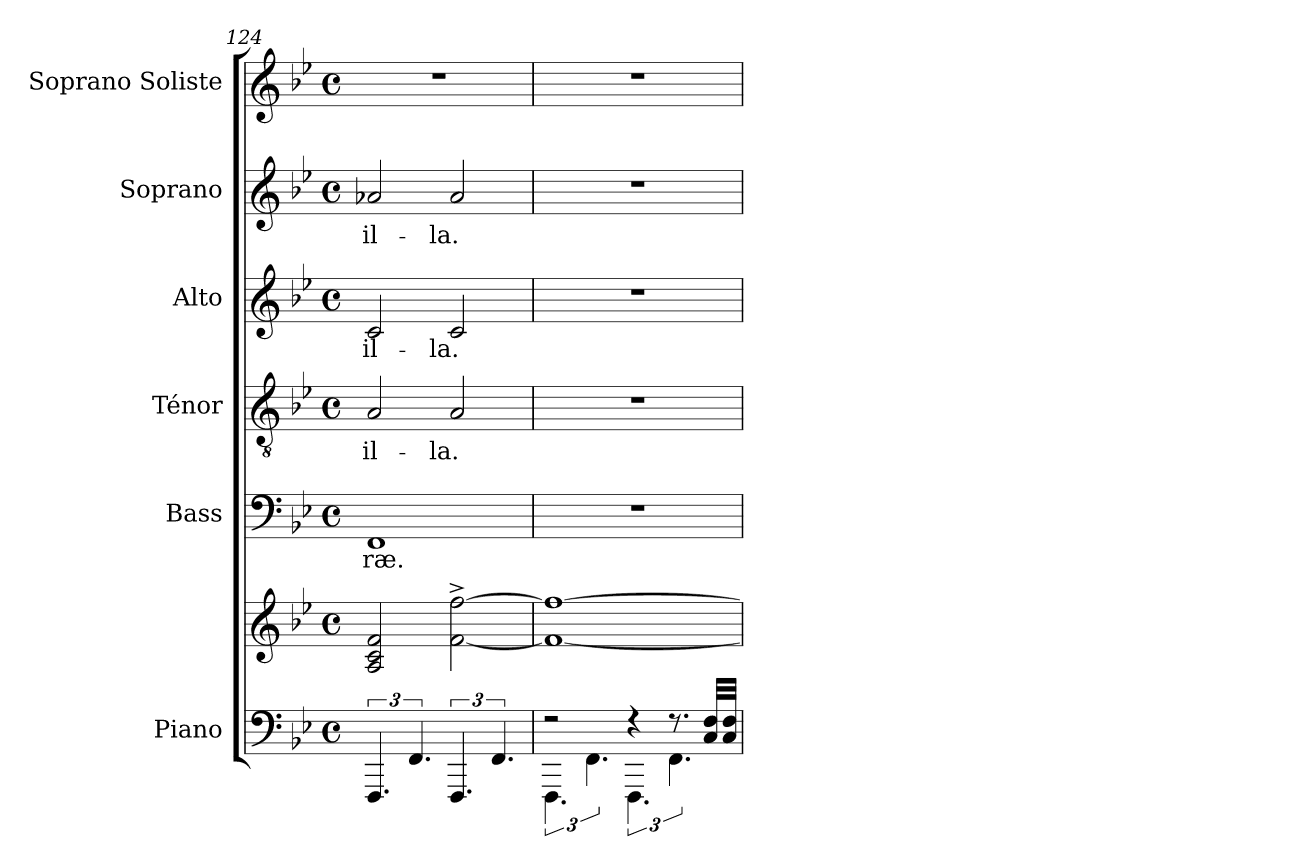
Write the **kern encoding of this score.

**kern	**kern	**kern	**text	**kern	**text	**kern	**text	**kern	**text	**kern
*part6	*part6	*part5	*part5	*part4	*part4	*part3	*part3	*part2	*part2	*part1
*staff7	*staff6	*staff5	*staff5	*staff4	*staff4	*staff3	*staff3	*staff2	*staff2	*staff1
*I"Piano	*	*I"Bass	*	*I"Ténor	*	*I"Alto	*	*I"Soprano	*	*I"Soprano Soliste
*I'Pno.	*	*I'B.	*	*I'T.	*	*I'A.	*	*I'S.	*	*
*clefF4	*clefG2	*clefF4	*	*clefGv2	*	*clefG2	*	*clefG2	*	*clefG2
*	*	*	*	*	*	*	*	*ITrd2c3	*	*
*k[b-e-]	*k[b-e-]	*k[b-e-]	*	*k[b-e-]	*	*k[b-e-]	*	*k[f#]	*	*k[b-e-]
*M4/4	*M4/4	*M4/4	*	*M4/4	*	*M4/4	*	*M4/4	*	*M4/4
*met(c)	*met(c)	*met(c)	*	*met(c)	*	*met(c)	*	*met(c)	*	*met(c)
=124	=124	=124	=124	=124	=124	=124	=124	=124	=124	=124
6.FFF/	2A/ 2c/ 2f/	1FF	-ræ.	2A/	il-	2c/	il-	2fni/	il-	1r
6.FF/	.	.	.	.	.	.	.	.	.	.
6.FFF/	[2f\^ [2ff\^	.	.	2A/	-la.	2c/	-la.	2fi/	-la.	.
6.FF/	.	.	.	.	.	.	.	.	.	.
!!LO:LB:g=z
=125	=125	=125	=125	=125	=125	=125	=125	=125	=125	=125
*^	*	*	*	*	*	*	*	*	*	*
2r	6.FFF\	1f_ 1ff_	1r	.	1r	.	1r	.	1r	.	1r
.	6.FF\	.	.	.	.	.	.	.	.	.	.
4r	6.FFF\	.	.	.	.	.	.	.	.	.	.
8.r	6.FF\	.	.	.	.	.	.	.	.	.	.
32C/ 32F/LLL	.	.	.	.	.	.	.	.	.	.	.
32C/ 32F/JJJ	.	.	.	.	.	.	.	.	.	.	.
*v	*v	*	*	*	*	*	*	*	*	*	*
=	=	=	=	=	=	=	=	=	=	=
*-	*-	*-	*-	*-	*-	*-	*-	*-	*-	*-
